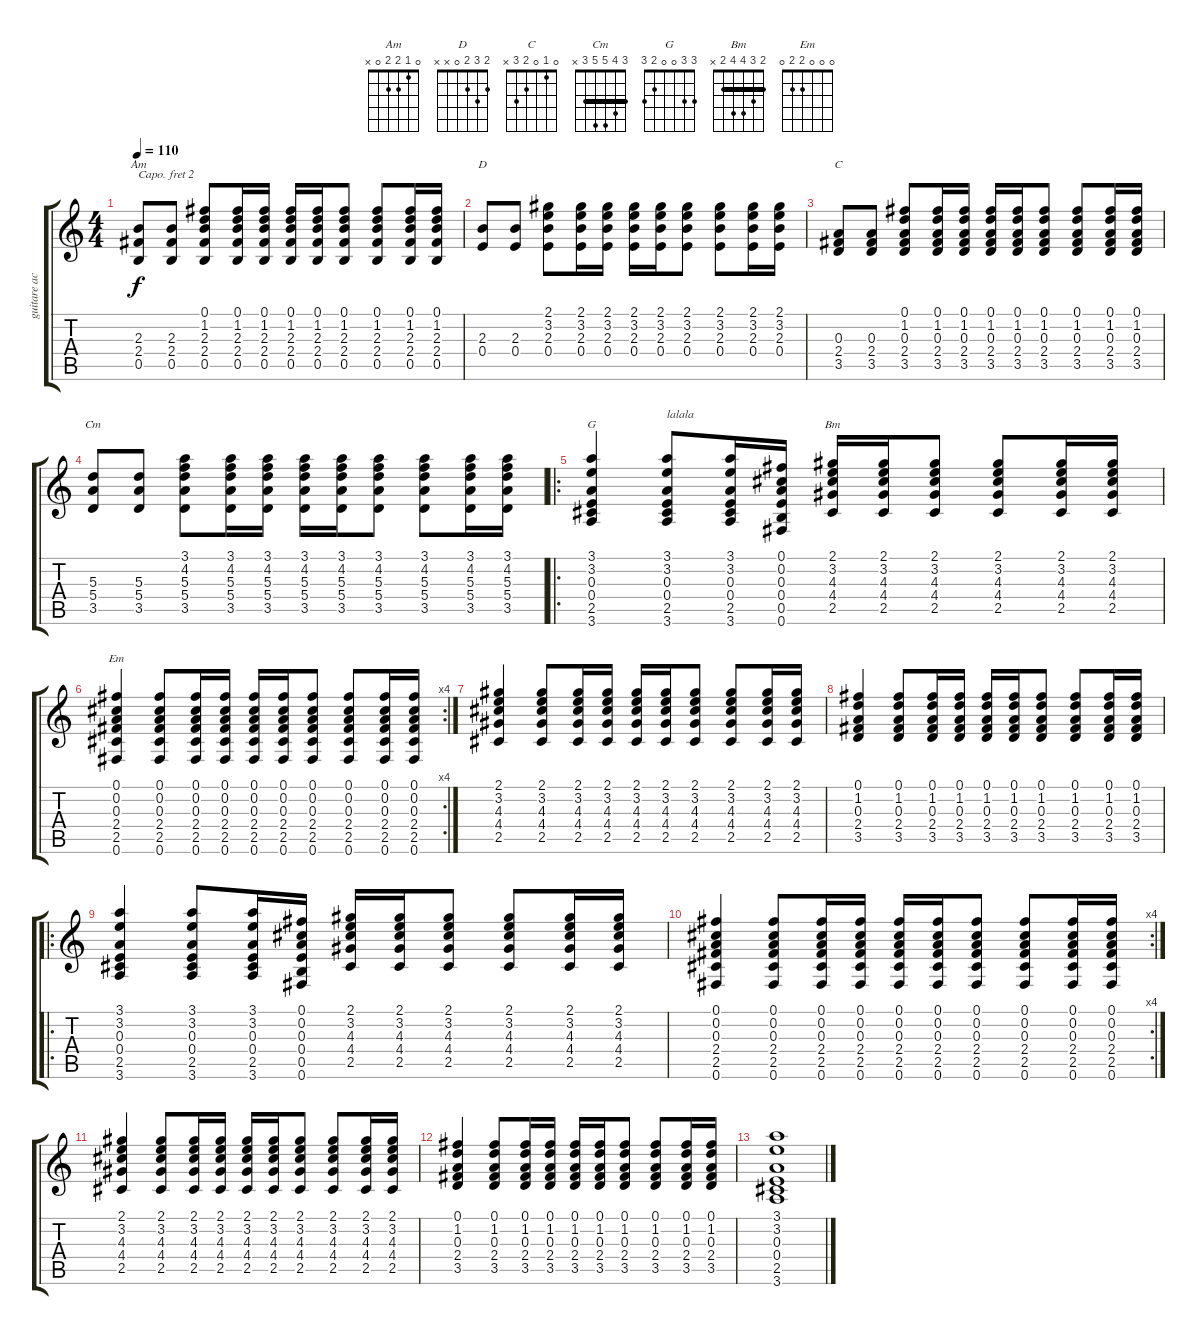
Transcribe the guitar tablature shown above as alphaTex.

\track ("guitare acoustique" "guitare ac") {instrument acousticguitarnylon}
\staff {score tabs}
\capo 2
\tuning (E4 B3 G3 D3 A2 E2) {hide}
\chord ("Am" 0 1 2 2 0 x)
\chord ("D" 2 3 2 0 x x)
\chord ("C" 0 1 0 2 3 x)
\chord ("Cm" 3 4 5 5 3 x) {barre 3}
\chord ("G" 3 3 0 0 2 3)
\chord ("Bm" 2 3 4 4 2 x) {barre 2}
\chord ("Em" 0 0 0 2 2 0)
\ts (4 4)
\tempo 110
\clef g2
\ks c
(2.3 2.4 0.5).8{ch "Am" dy f} (2.3 2.4 0.5).8 (0.1 1.2 2.3 2.4 0.5).8 (0.1 1.2 2.3 2.4 0.5).16 (0.1 1.2 2.3 2.4 0.5).16 (0.1 1.2 2.3 2.4 0.5).16 (0.1 1.2 2.3 2.4 0.5).16 (0.1 1.2 2.3 2.4 0.5).8 (0.1 1.2 2.3 2.4 0.5).8 (0.1 1.2 2.3 2.4 0.5).16 (0.1 1.2 2.3 2.4 0.5).16 |
(2.3 0.4).8{ch "D"} (2.3 0.4).8 (2.1 3.2 2.3 0.4).8 (2.1 3.2 2.3 0.4).16 (2.1 3.2 2.3 0.4).16 (2.1 3.2 2.3 0.4).16 (2.1 3.2 2.3 0.4).16 (2.1 3.2 2.3 0.4).8 (2.1 3.2 2.3 0.4).8 (2.1 3.2 2.3 0.4).16 (2.1 3.2 2.3 0.4).16 |
(0.3 2.4 3.5).8{ch "C"} (0.3 2.4 3.5).8 (0.1 1.2 0.3 2.4 3.5).8 (0.1 1.2 0.3 2.4 3.5).16 (0.1 1.2 0.3 2.4 3.5).16 (0.1 1.2 0.3 2.4 3.5).16 (0.1 1.2 0.3 2.4 3.5).16 (0.1 1.2 0.3 2.4 3.5).8 (0.1 1.2 0.3 2.4 3.5).8 (0.1 1.2 0.3 2.4 3.5).16 (0.1 1.2 0.3 2.4 3.5).16 |
(5.3 5.4 3.5).8{ch "Cm"} (5.3 5.4 3.5).8 (3.1 4.2 5.3 5.4 3.5).8 (3.1 4.2 5.3 5.4 3.5).16 (3.1 4.2 5.3 5.4 3.5).16 (3.1 4.2 5.3 5.4 3.5).16 (3.1 4.2 5.3 5.4 3.5).16 (3.1 4.2 5.3 5.4 3.5).8 (3.1 4.2 5.3 5.4 3.5).8 (3.1 4.2 5.3 5.4 3.5).16 (3.1 4.2 5.3 5.4 3.5).16 |
\ro
(3.1 3.2 0.3 0.4 2.5 3.6).4{ch "G"} (3.1 3.2 0.3 0.4 2.5 3.6).8{txt "lalala"} (3.1 3.2 0.3 0.4 2.5 3.6).16 (0.1 0.2 0.3 0.4 0.5 0.6).16 (2.1 3.2 4.3 4.4 2.5).16{ch "Bm"} (2.1 3.2 4.3 4.4 2.5).16 (2.1 3.2 4.3 4.4 2.5).8 (2.1 3.2 4.3 4.4 2.5).8 (2.1 3.2 4.3 4.4 2.5).16 (2.1 3.2 4.3 4.4 2.5).16 |
\rc 4
(0.1 0.2 0.3 2.4 2.5 0.6).4{ch "Em"} (0.1 0.2 0.3 2.4 2.5 0.6).8 (0.1 0.2 0.3 2.4 2.5 0.6).16 (0.1 0.2 0.3 2.4 2.5 0.6).16 (0.1 0.2 0.3 2.4 2.5 0.6).16 (0.1 0.2 0.3 2.4 2.5 0.6).16 (0.1 0.2 0.3 2.4 2.5 0.6).8 (0.1 0.2 0.3 2.4 2.5 0.6).8 (0.1 0.2 0.3 2.4 2.5 0.6).16 (0.1 0.2 0.3 2.4 2.5 0.6).16 |
(2.1 3.2 4.3 4.4 2.5).4 (2.1 3.2 4.3 4.4 2.5).8 (2.1 3.2 4.3 4.4 2.5).16 (2.1 3.2 4.3 4.4 2.5).16 (2.1 3.2 4.3 4.4 2.5).16 (2.1 3.2 4.3 4.4 2.5).16 (2.1 3.2 4.3 4.4 2.5).8 (2.1 3.2 4.3 4.4 2.5).8 (2.1 3.2 4.3 4.4 2.5).16 (2.1 3.2 4.3 4.4 2.5).16 |
(0.1 1.2 0.3 2.4 3.5).4 (0.1 1.2 0.3 2.4 3.5).8 (0.1 1.2 0.3 2.4 3.5).16 (0.1 1.2 0.3 2.4 3.5).16 (0.1 1.2 0.3 2.4 3.5).16 (0.1 1.2 0.3 2.4 3.5).16 (0.1 1.2 0.3 2.4 3.5).8 (0.1 1.2 0.3 2.4 3.5).8 (0.1 1.2 0.3 2.4 3.5).16 (0.1 1.2 0.3 2.4 3.5).16 |
\ro
(3.1 3.2 0.3 0.4 2.5 3.6).4 (3.1 3.2 0.3 0.4 2.5 3.6).8 (3.1 3.2 0.3 0.4 2.5 3.6).16 (0.1 0.2 0.3 0.4 0.5 0.6).16 (2.1 3.2 4.3 4.4 2.5).16 (2.1 3.2 4.3 4.4 2.5).16 (2.1 3.2 4.3 4.4 2.5).8 (2.1 3.2 4.3 4.4 2.5).8 (2.1 3.2 4.3 4.4 2.5).16 (2.1 3.2 4.3 4.4 2.5).16 |
\rc 4
(0.1 0.2 0.3 2.4 2.5 0.6).4 (0.1 0.2 0.3 2.4 2.5 0.6).8 (0.1 0.2 0.3 2.4 2.5 0.6).16 (0.1 0.2 0.3 2.4 2.5 0.6).16 (0.1 0.2 0.3 2.4 2.5 0.6).16 (0.1 0.2 0.3 2.4 2.5 0.6).16 (0.1 0.2 0.3 2.4 2.5 0.6).8 (0.1 0.2 0.3 2.4 2.5 0.6).8 (0.1 0.2 0.3 2.4 2.5 0.6).16 (0.1 0.2 0.3 2.4 2.5 0.6).16 |
(2.1 3.2 4.3 4.4 2.5).4 (2.1 3.2 4.3 4.4 2.5).8 (2.1 3.2 4.3 4.4 2.5).16 (2.1 3.2 4.3 4.4 2.5).16 (2.1 3.2 4.3 4.4 2.5).16 (2.1 3.2 4.3 4.4 2.5).16 (2.1 3.2 4.3 4.4 2.5).8 (2.1 3.2 4.3 4.4 2.5).8 (2.1 3.2 4.3 4.4 2.5).16 (2.1 3.2 4.3 4.4 2.5).16 |
(0.1 1.2 0.3 2.4 3.5).4 (0.1 1.2 0.3 2.4 3.5).8 (0.1 1.2 0.3 2.4 3.5).16 (0.1 1.2 0.3 2.4 3.5).16 (0.1 1.2 0.3 2.4 3.5).16 (0.1 1.2 0.3 2.4 3.5).16 (0.1 1.2 0.3 2.4 3.5).8 (0.1 1.2 0.3 2.4 3.5).8 (0.1 1.2 0.3 2.4 3.5).16 (0.1 1.2 0.3 2.4 3.5).16 |
(3.1 3.2 0.3 0.4 2.5 3.6).1
